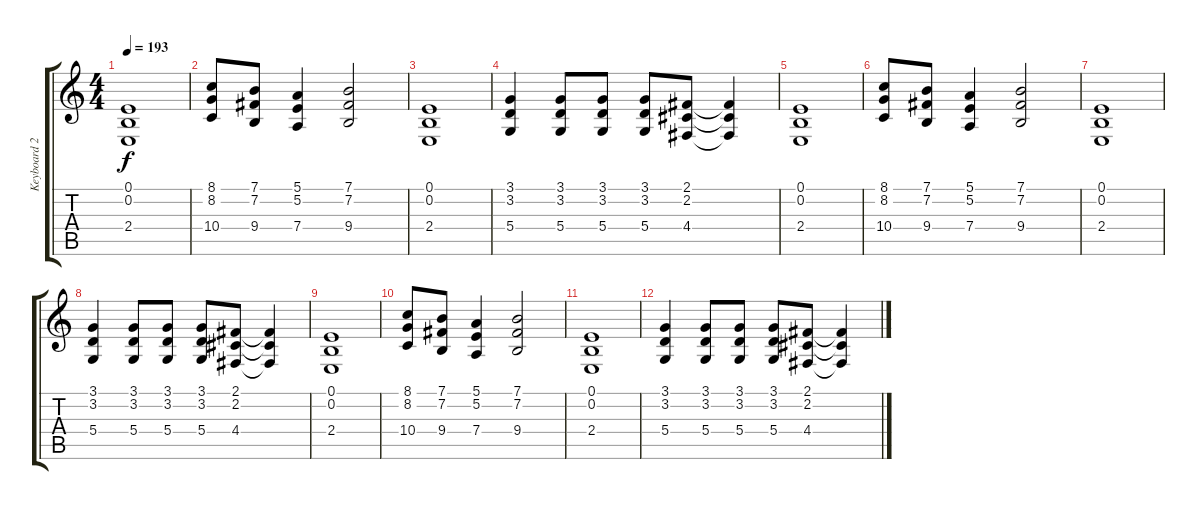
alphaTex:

\track ("Keyboard 2" "Keyboard 2") {instrument stringensemble1}
\staff {score tabs}
\tuning (E4 B3 G3 D3 A2 E2) {hide}
\ts (4 4)
\tempo 193
\clef g2
\ks c
(0.1 0.2 2.4).1{dy f} |
(8.1 8.2 10.4).8 (7.1 7.2 9.4).8 (5.1 5.2 7.4).4 (7.1 7.2 9.4).2 |
(0.1 0.2 2.4).1 |
(3.1 3.2 5.4).4 (3.1 3.2 5.4).8 (3.1 3.2 5.4).8 (3.1 3.2 5.4).8 (2.1 2.2 4.4).8 (2.1{t} 2.2{t} 4.4{t}).4 |
(0.1 0.2 2.4).1 |
(8.1 8.2 10.4).8 (7.1 7.2 9.4).8 (5.1 5.2 7.4).4 (7.1 7.2 9.4).2 |
(0.1 0.2 2.4).1 |
(3.1 3.2 5.4).4 (3.1 3.2 5.4).8 (3.1 3.2 5.4).8 (3.1 3.2 5.4).8 (2.1 2.2 4.4).8 (2.1{t} 2.2{t} 4.4{t}).4 |
(0.1 0.2 2.4).1 |
(8.1 8.2 10.4).8 (7.1 7.2 9.4).8 (5.1 5.2 7.4).4 (7.1 7.2 9.4).2 |
(0.1 0.2 2.4).1 |
(3.1 3.2 5.4).4 (3.1 3.2 5.4).8 (3.1 3.2 5.4).8 (3.1 3.2 5.4).8 (2.1 2.2 4.4).8 (2.1{t} 2.2{t} 4.4{t}).4
